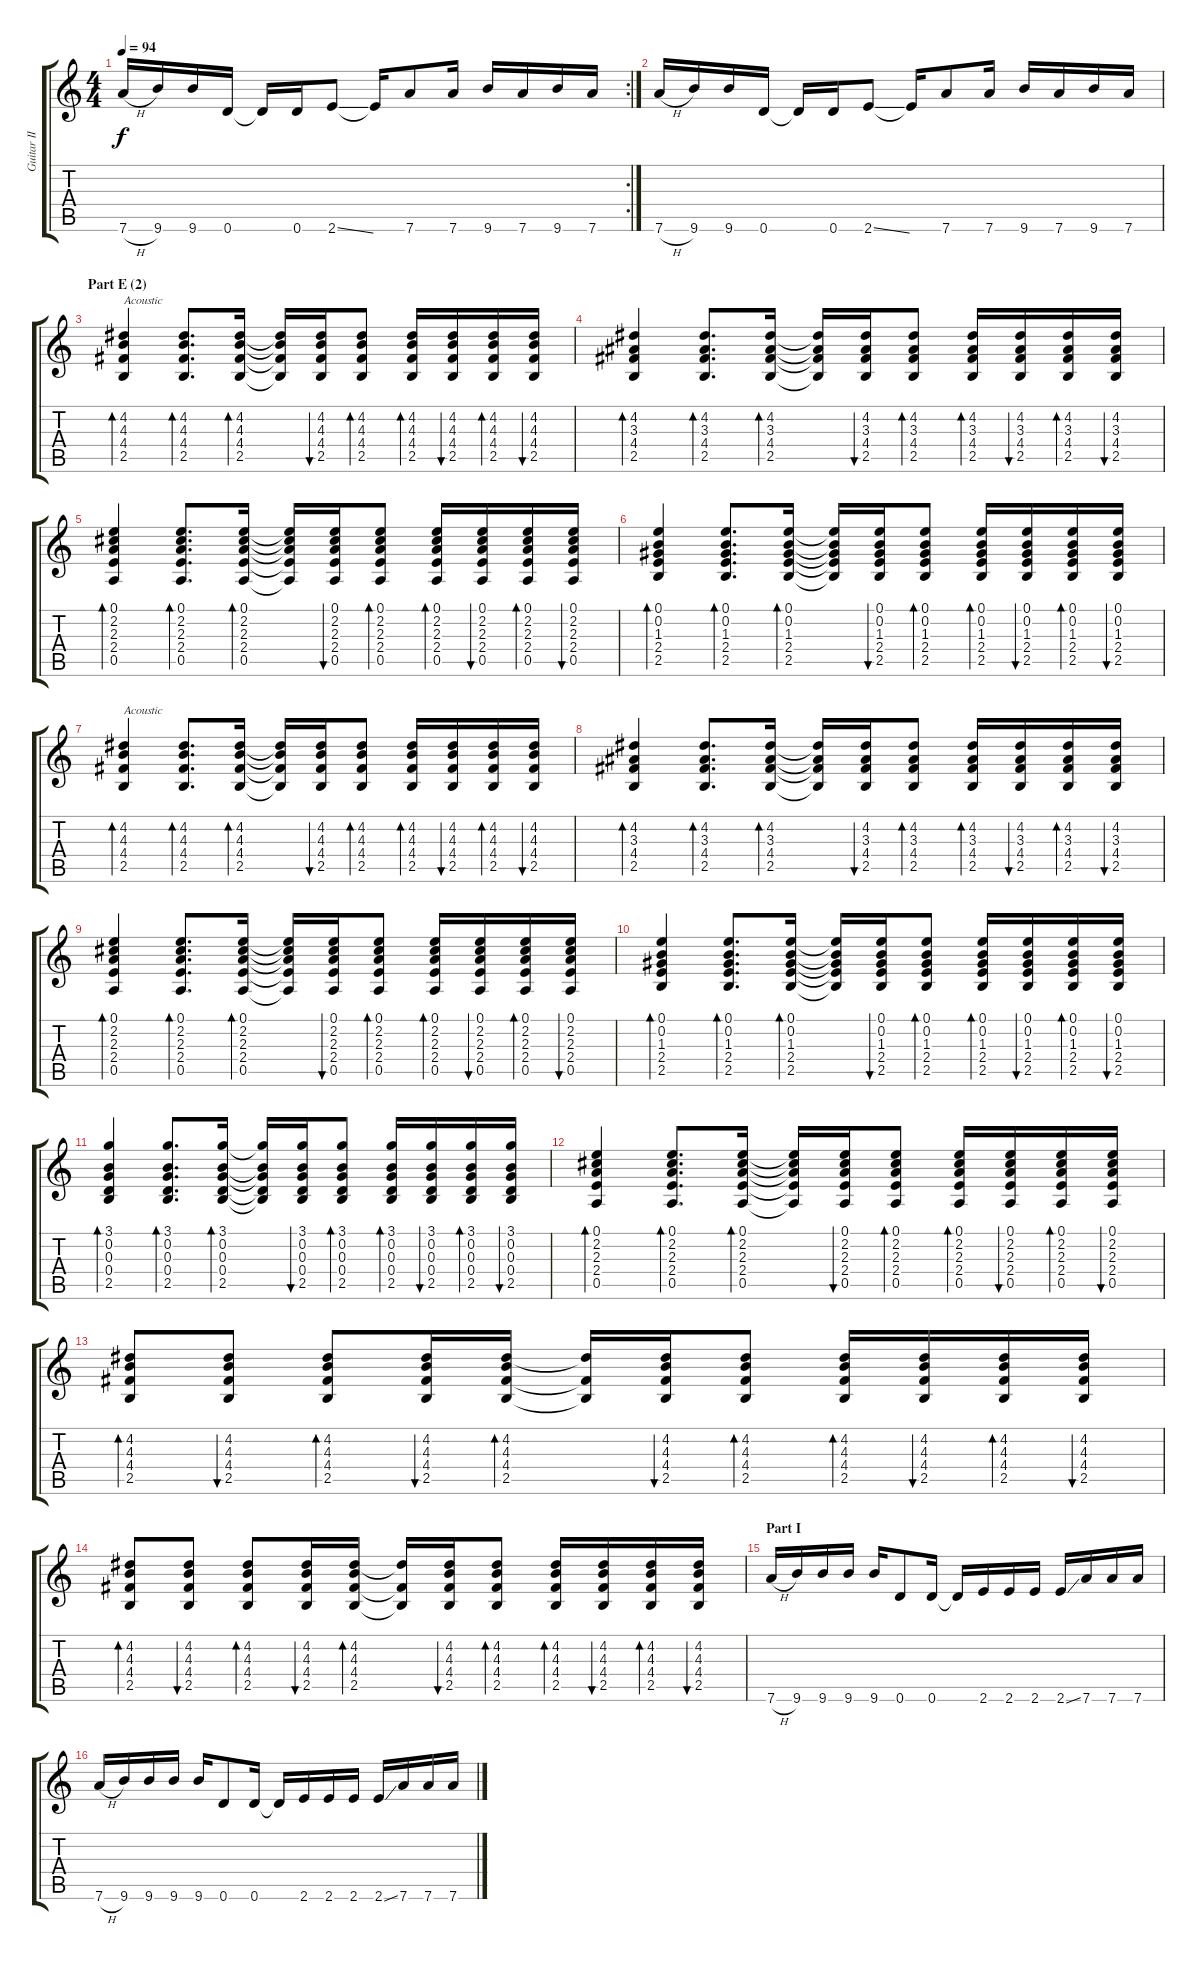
\track ("Guitar II" "Guitar II") {instrument distortionguitar}
\staff {score tabs}
\tuning (E4 B3 G3 D3 A2 D3) {hide}
\rc 2
\ts (4 4)
\tempo 94
\clef g2
\ks c
7.6{h}.16{dy f} 9.6.16 9.6.16 0.6.16 0.6{t}.16 0.6.16 2.6{ss}.8 2.6{t}.16 7.6.8 7.6.16 9.6.16 7.6.16 9.6.16 7.6.16 |
7.6{h}.16 9.6.16 9.6.16 0.6.16 0.6{t}.16 0.6.16 2.6{ss}.8 2.6{t}.16 7.6.8 7.6.16 9.6.16 7.6.16 9.6.16 7.6.16 |
\section ("" "Part E (2)")
(4.2 4.3 4.4 2.5).4{bd 60 txt "Acoustic"} (4.2 4.3 4.4 2.5).8{d bd 60} (4.2 4.3 4.4 2.5).16{bd 60} (4.2{t} 4.3{t} 4.4{t} 2.5{t}).16 (4.2 4.3 4.4 2.5).16{bu 60} (4.2 4.3 4.4 2.5).8{bd 60} (4.2 4.3 4.4 2.5).16{bd 60} (4.2 4.3 4.4 2.5).16{bu 60} (4.2 4.3 4.4 2.5).16{bd 60} (4.2 4.3 4.4 2.5).16{bu 60} |
(4.2 3.3 4.4 2.5).4{bd 60} (4.2 3.3 4.4 2.5).8{d bd 60} (4.2 3.3 4.4 2.5).16{bd 60} (4.2{t} 3.3{t} 4.4{t} 2.5{t}).16 (4.2 3.3 4.4 2.5).16{bu 60} (4.2 3.3 4.4 2.5).8{bd 60} (4.2 3.3 4.4 2.5).16{bd 60} (4.2 3.3 4.4 2.5).16{bu 60} (4.2 3.3 4.4 2.5).16{bd 60} (4.2 3.3 4.4 2.5).16{bu 60} |
(0.1 2.2 2.3 2.4 0.5).4{bd 60} (0.1 2.2 2.3 2.4 0.5).8{d bd 60} (0.1 2.2 2.3 2.4 0.5).16{bd 60} (0.1{t} 2.2{t} 2.3{t} 2.4{t} 0.5{t}).16 (0.1 2.2 2.3 2.4 0.5).16{bu 60} (0.1 2.2 2.3 2.4 0.5).8{bd 60} (0.1 2.2 2.3 2.4 0.5).16{bd 60} (0.1 2.2 2.3 2.4 0.5).16{bu 60} (0.1 2.2 2.3 2.4 0.5).16{bd 60} (0.1 2.2 2.3 2.4 0.5).16{bu 60} |
(0.1 0.2 1.3 2.4 2.5).4{bd 60} (0.1 0.2 1.3 2.4 2.5).8{d bd 60} (0.1 0.2 1.3 2.4 2.5).16{bd 60} (0.1{t} 0.2{t} 1.3{t} 2.4{t} 2.5{t}).16 (0.1 0.2 1.3 2.4 2.5).16{bu 60} (0.1 0.2 1.3 2.4 2.5).8{bd 60} (0.1 0.2 1.3 2.4 2.5).16{bd 60} (0.1 0.2 1.3 2.4 2.5).16{bu 60} (0.1 0.2 1.3 2.4 2.5).16{bd 60} (0.1 0.2 1.3 2.4 2.5).16{bu 60} |
(4.2 4.3 4.4 2.5).4{bd 60 txt "Acoustic"} (4.2 4.3 4.4 2.5).8{d bd 60} (4.2 4.3 4.4 2.5).16{bd 60} (4.2{t} 4.3{t} 4.4{t} 2.5{t}).16 (4.2 4.3 4.4 2.5).16{bu 60} (4.2 4.3 4.4 2.5).8{bd 60} (4.2 4.3 4.4 2.5).16{bd 60} (4.2 4.3 4.4 2.5).16{bu 60} (4.2 4.3 4.4 2.5).16{bd 60} (4.2 4.3 4.4 2.5).16{bu 60} |
(4.2 3.3 4.4 2.5).4{bd 60} (4.2 3.3 4.4 2.5).8{d bd 60} (4.2 3.3 4.4 2.5).16{bd 60} (4.2{t} 3.3{t} 4.4{t} 2.5{t}).16 (4.2 3.3 4.4 2.5).16{bu 60} (4.2 3.3 4.4 2.5).8{bd 60} (4.2 3.3 4.4 2.5).16{bd 60} (4.2 3.3 4.4 2.5).16{bu 60} (4.2 3.3 4.4 2.5).16{bd 60} (4.2 3.3 4.4 2.5).16{bu 60} |
(0.1 2.2 2.3 2.4 0.5).4{bd 60} (0.1 2.2 2.3 2.4 0.5).8{d bd 60} (0.1 2.2 2.3 2.4 0.5).16{bd 60} (0.1{t} 2.2{t} 2.3{t} 2.4{t} 0.5{t}).16 (0.1 2.2 2.3 2.4 0.5).16{bu 60} (0.1 2.2 2.3 2.4 0.5).8{bd 60} (0.1 2.2 2.3 2.4 0.5).16{bd 60} (0.1 2.2 2.3 2.4 0.5).16{bu 60} (0.1 2.2 2.3 2.4 0.5).16{bd 60} (0.1 2.2 2.3 2.4 0.5).16{bu 60} |
(0.1 0.2 1.3 2.4 2.5).4{bd 60} (0.1 0.2 1.3 2.4 2.5).8{d bd 60} (0.1 0.2 1.3 2.4 2.5).16{bd 60} (0.1{t} 0.2{t} 1.3{t} 2.4{t} 2.5{t}).16 (0.1 0.2 1.3 2.4 2.5).16{bu 60} (0.1 0.2 1.3 2.4 2.5).8{bd 60} (0.1 0.2 1.3 2.4 2.5).16{bd 60} (0.1 0.2 1.3 2.4 2.5).16{bu 60} (0.1 0.2 1.3 2.4 2.5).16{bd 60} (0.1 0.2 1.3 2.4 2.5).16{bu 60} |
(3.1 0.2 0.3 0.4 2.5).4{bd 60} (3.1 0.2 0.3 0.4 2.5).8{d bd 60} (3.1 0.2 0.3 0.4 2.5).16{bd 60} (3.1{t} 0.2{t} 0.3{t} 0.4{t} 2.5{t}).16 (3.1 0.2 0.3 0.4 2.5).16{bu 60} (3.1 0.2 0.3 0.4 2.5).8{bd 60} (3.1 0.2 0.3 0.4 2.5).16{bd 60} (3.1 0.2 0.3 0.4 2.5).16{bu 60} (3.1 0.2 0.3 0.4 2.5).16{bd 60} (3.1 0.2 0.3 0.4 2.5).16{bu 60} |
(0.1 2.2 2.3 2.4 0.5).4{bd 60} (0.1 2.2 2.3 2.4 0.5).8{d bd 60} (0.1 2.2 2.3 2.4 0.5).16{bd 60} (0.1{t} 2.2{t} 2.3{t} 2.4{t} 0.5{t}).16 (0.1 2.2 2.3 2.4 0.5).16{bu 60} (0.1 2.2 2.3 2.4 0.5).8{bd 60} (0.1 2.2 2.3 2.4 0.5).16{bd 60} (0.1 2.2 2.3 2.4 0.5).16{bu 60} (0.1 2.2 2.3 2.4 0.5).16{bd 60} (0.1 2.2 2.3 2.4 0.5).16{bu 60} |
(4.2 4.3 4.4 2.5).8{bd 60} (4.2 4.3 4.4 2.5).8{bu 60} (4.2 4.3 4.4 2.5).8{bd 60} (4.2 4.3 4.4 2.5).16{bu 60} (4.2 4.3 4.4 2.5).16{bd 60} (4.2{t} 4.4{t} 2.5{t}).16 (4.2 4.3 4.4 2.5).16{bu 60} (4.2 4.3 4.4 2.5).8{bd 60} (4.2 4.3 4.4 2.5).16{bd 60} (4.2 4.3 4.4 2.5).16{bu 60} (4.2 4.3 4.4 2.5).16{bd 60} (4.2 4.3 4.4 2.5).16{bu 60} |
(4.2 4.3 4.4 2.5).8{bd 60} (4.2 4.3 4.4 2.5).8{bu 60} (4.2 4.3 4.4 2.5).8{bd 60} (4.2 4.3 4.4 2.5).16{bu 60} (4.2 4.3 4.4 2.5).16{bd 60} (4.2{t} 4.4{t} 2.5{t}).16 (4.2 4.3 4.4 2.5).16{bu 60} (4.2 4.3 4.4 2.5).8{bd 60} (4.2 4.3 4.4 2.5).16{bd 60} (4.2 4.3 4.4 2.5).16{bu 60} (4.2 4.3 4.4 2.5).16{bd 60} (4.2 4.3 4.4 2.5).16{bu 60} |
\section ("" "Part I")
7.6{h}.16 9.6.16 9.6.16 9.6.16 9.6.16 0.6.8 0.6.16 0.6{t}.16 2.6.16 2.6.16 2.6.16 2.6{ss}.16 7.6.16 7.6.16 7.6.16 |
7.6{h}.16 9.6.16 9.6.16 9.6.16 9.6.16 0.6.8 0.6.16 0.6{t}.16 2.6.16 2.6.16 2.6.16 2.6{ss}.16 7.6.16 7.6.16 7.6.16
